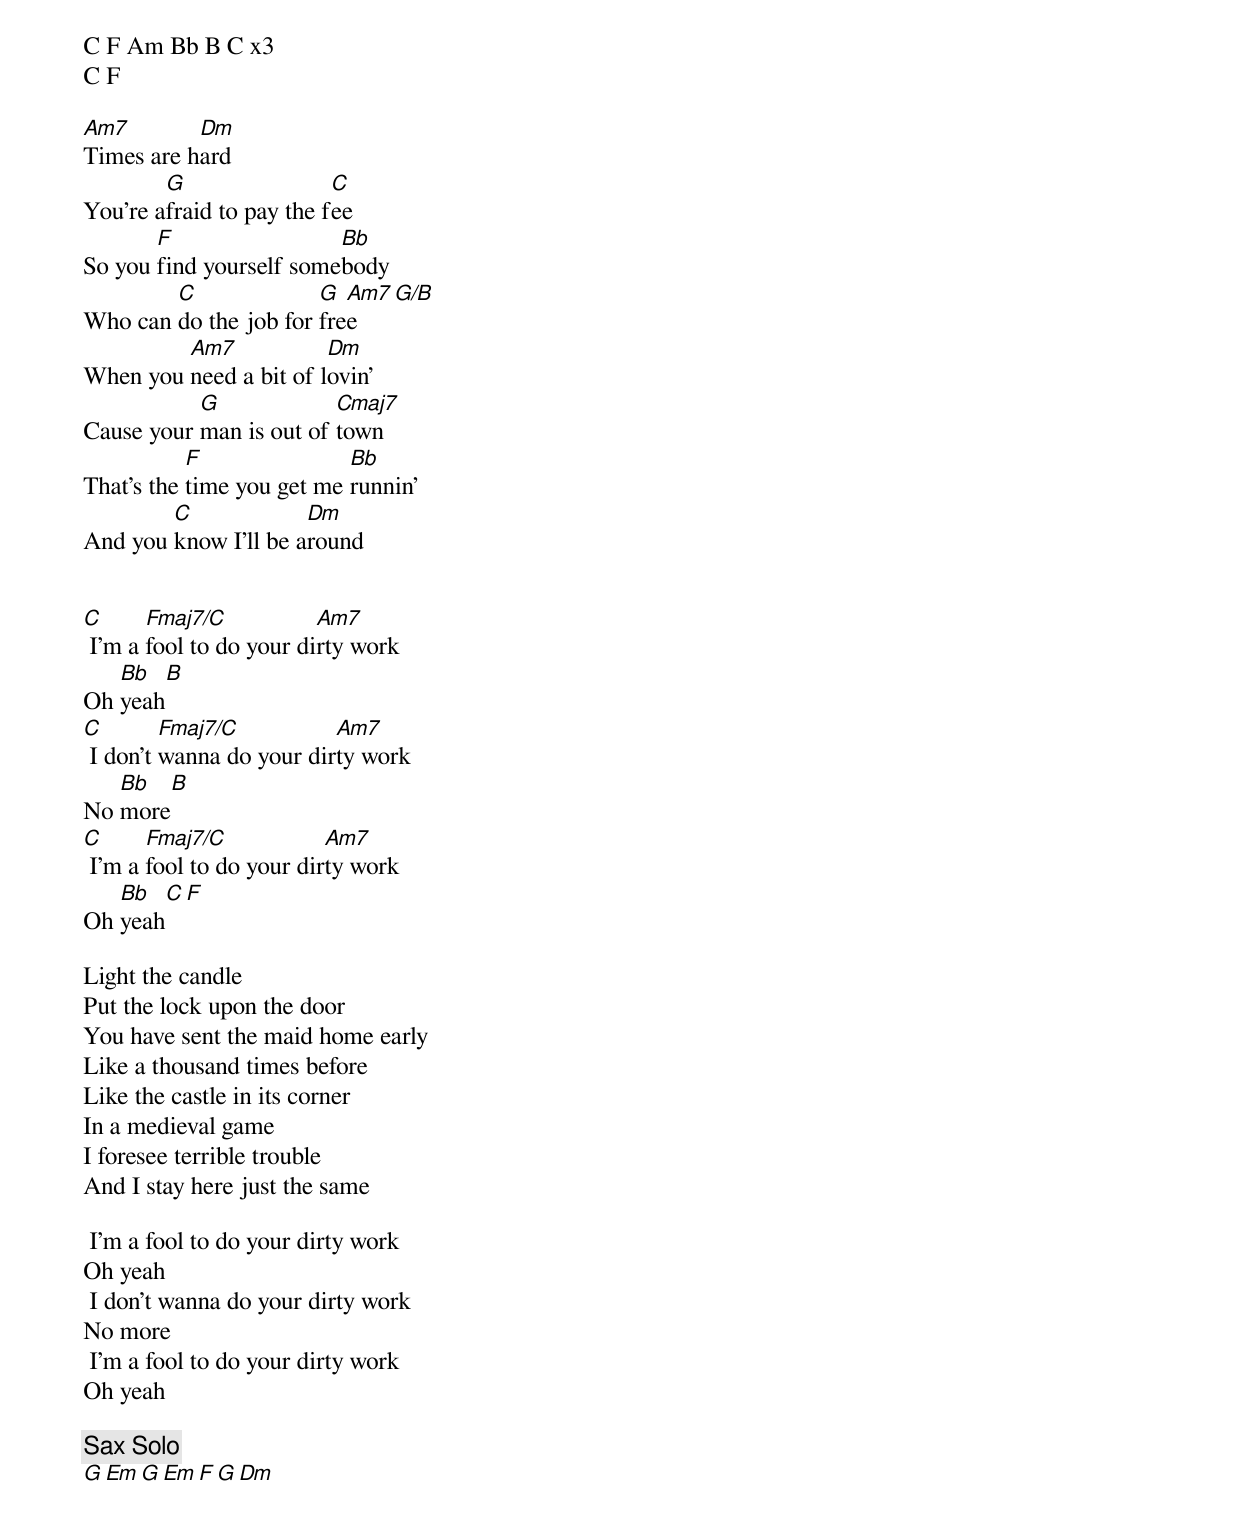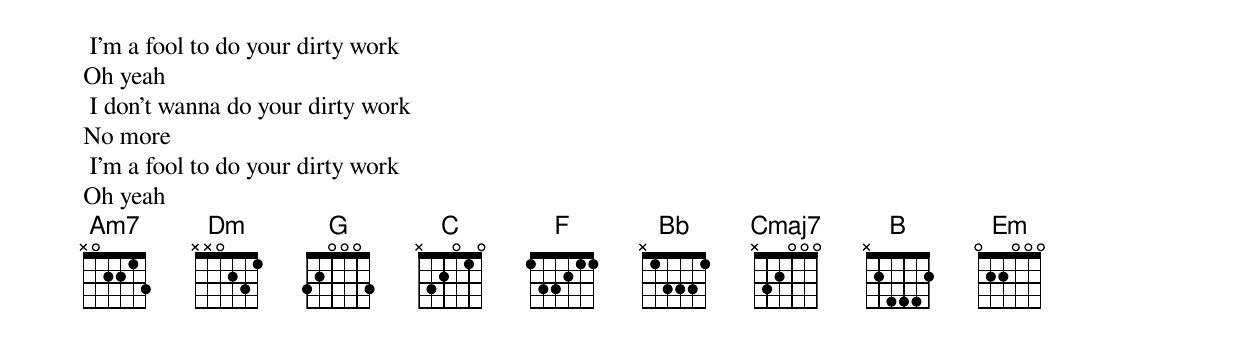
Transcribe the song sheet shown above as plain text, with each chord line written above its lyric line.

C F Am Bb B C x3
C F

Am7        Dm
Times are hard
        G                 C
You're afraid to pay the fee
       F                 Bb
So you find yourself somebody
        C              G  Am7  G/B
Who can do the job for free
         Am7            Dm
When you need a bit of lovin'
           G             Cmaj7
Cause your man is out of town
           F               Bb
That's the time you get me runnin'
        C             Dm
And you know I'll be around


C      Fmaj7/C           Am7
 I'm a fool to do your dirty work
   Bb     B
Oh yeah
C        Fmaj7/C          Am7
 I don't wanna do your dirty work
   Bb     B
No more
C      Fmaj7/C            Am7
 I'm a fool to do your dirty work
   Bb         C   F
Oh yeah

Light the candle
Put the lock upon the door
You have sent the maid home early
Like a thousand times before
Like the castle in its corner
In a medieval game
I foresee terrible trouble
And I stay here just the same

 I'm a fool to do your dirty work
Oh yeah
 I don't wanna do your dirty work
No more
 I'm a fool to do your dirty work
Oh yeah

[Sax Solo]
G Em G Em F G Dm

 I'm a fool to do your dirty work
Oh yeah
 I don't wanna do your dirty work
No more
 I'm a fool to do your dirty work
Oh yeah
